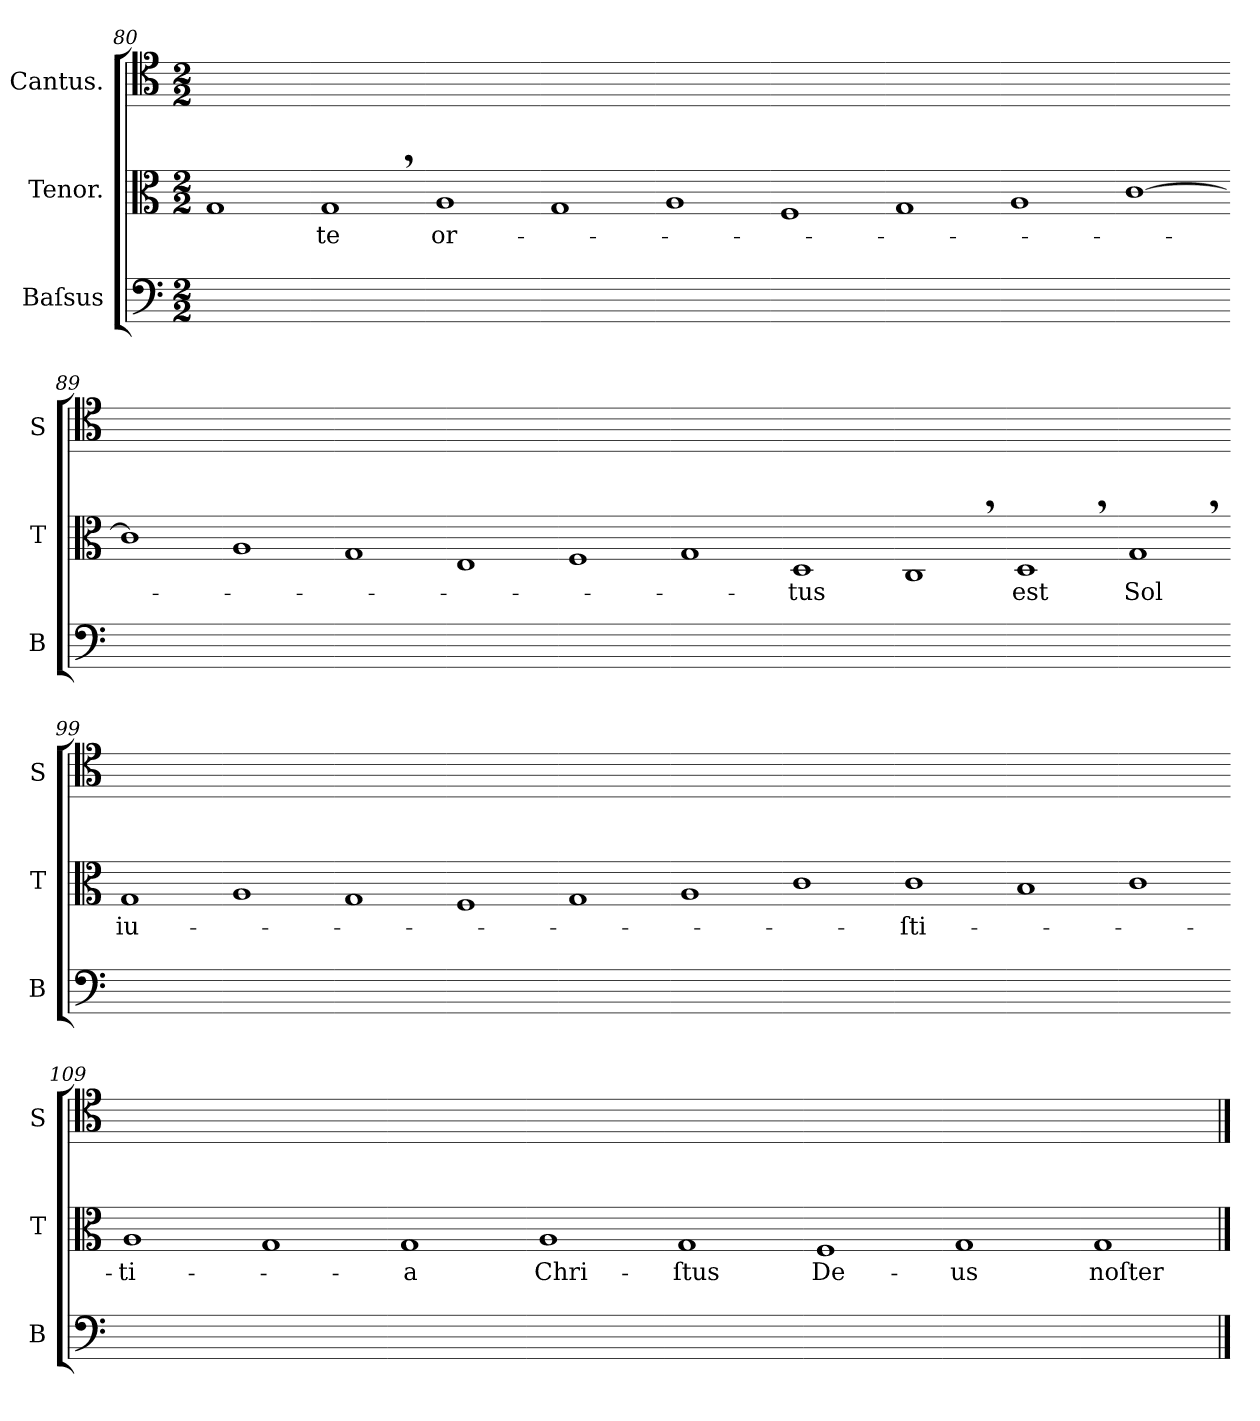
**kern	**kern	**text	**kern
*part3	*part2	*part2	*part1
*staff3	*staff2	*staff2	*staff1
*I"Baſsus	*I"Tenor.	*	*I"Cantus.
*I'B	*I'T	*	*I'S
*clefF4	*clefC3	*	*clefC4
*k[]	*k[]	*	*k[]
*C:	*C:	*	*C:
*M2/2	*M2/2	*	*M2/2
=80	=80	=80	=80
1ryy	1G/	.	1ryy
=81-	=81-	=81-	=81-
1ryy	1G,</	te	1ryy
=82-	=82-	=82-	=82-
1ryy	1A/	or-	1ryy
=83-	=83-	=83-	=83-
1ryy	1G/	.	1ryy
=84-	=84-	=84-	=84-
1ryy	1A/	.	1ryy
=85-	=85-	=85-	=85-
1ryy	1F/	.	1ryy
=86-	=86-	=86-	=86-
1ryy	1G/	.	1ryy
=87-	=87-	=87-	=87-
1ryy	1A/	.	1ryy
=88-	=88-	=88-	=88-
1ryy	[1c\	.	1ryy
=89-	=89-	=89-	=89-
1ryy	1c\]	.	1ryy
=90-	=90-	=90-	=90-
1ryy	1A/	.	1ryy
=91-	=91-	=91-	=91-
1ryy	1G/	.	1ryy
=92-	=92-	=92-	=92-
1ryy	1E/	.	1ryy
=93-	=93-	=93-	=93-
1ryy	1F/	.	1ryy
=94-	=94-	=94-	=94-
1ryy	1G/	.	1ryy
=95-	=95-	=95-	=95-
1ryy	1D/	-tus	1ryy
=96-	=96-	=96-	=96-
1ryy	1C,</	.	1ryy
=97-	=97-	=97-	=97-
1ryy	1D,</	est	1ryy
=98-	=98-	=98-	=98-
1ryy	1G,</	Sol	1ryy
=99-	=99-	=99-	=99-
1ryy	1G/	iu-	1ryy
=100-	=100-	=100-	=100-
1ryy	1A/	.	1ryy
=101-	=101-	=101-	=101-
1ryy	1G/	.	1ryy
=102-	=102-	=102-	=102-
1ryy	1F/	.	1ryy
=103-	=103-	=103-	=103-
1ryy	1G/	.	1ryy
=104-	=104-	=104-	=104-
1ryy	1A/	.	1ryy
=105-	=105-	=105-	=105-
1ryy	1c\	.	1ryy
=106-	=106-	=106-	=106-
1ryy	1c\	-ſti-	1ryy
=107-	=107-	=107-	=107-
1ryy	1B/	.	1ryy
=108-	=108-	=108-	=108-
1ryy	1c\	.	1ryy
=109-	=109-	=109-	=109-
1ryy	1A/	-ti-	1ryy
=110-	=110-	=110-	=110-
1ryy	1G/	.	1ryy
=111-	=111-	=111-	=111-
1ryy	1G/	-a	1ryy
=112-	=112-	=112-	=112-
1ryy	1A/	Chri-	1ryy
=113-	=113-	=113-	=113-
1ryy	1G/	-ſtus	1ryy
=114-	=114-	=114-	=114-
1ryy	1F/	De-	1ryy
=115-	=115-	=115-	=115-
1ryy	1G/	-us	1ryy
=116-	=116-	=116-	=116-
1ryy	1G/	noſter	1ryy
==	==	==	==
*-	*-	*-	*-
